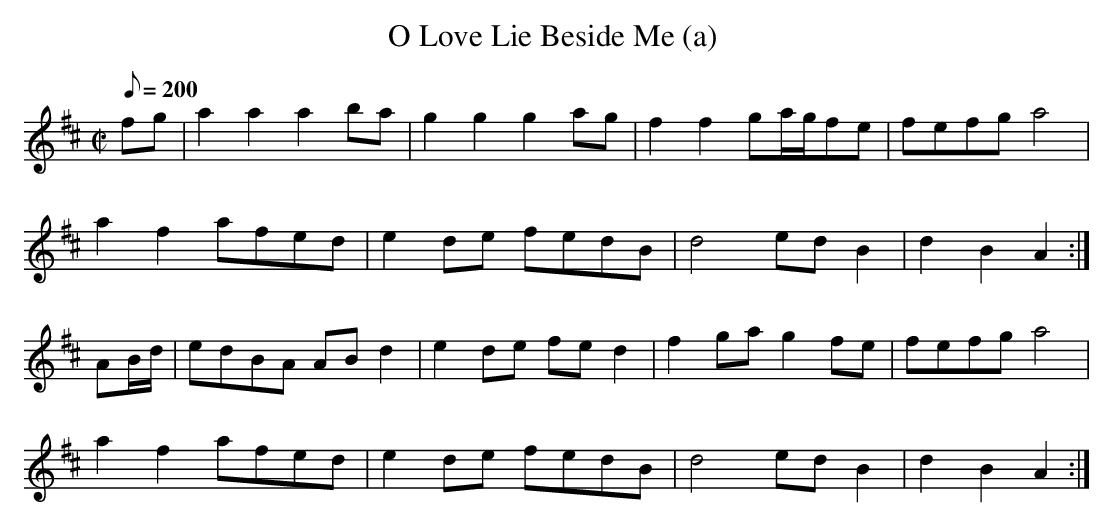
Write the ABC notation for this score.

X:1
T:O Love Lie Beside Me (a) % bsmi2<bb
M:C|
Q:200
L:1/8
K:D
fg|a2a2 a2ba|g2g2 g2ag|f2f2 ga/g/fe|fefg a4|
a2f2 afed|e2de fedB|d4 edB2|d2B2 A2 :|
AB/d/|edBA ABd2|e2de fed2|f2ga g2fe|fefg a4|
a2f2 afed|e2de fedB|d4 edB2|d2B2 A2 :|
